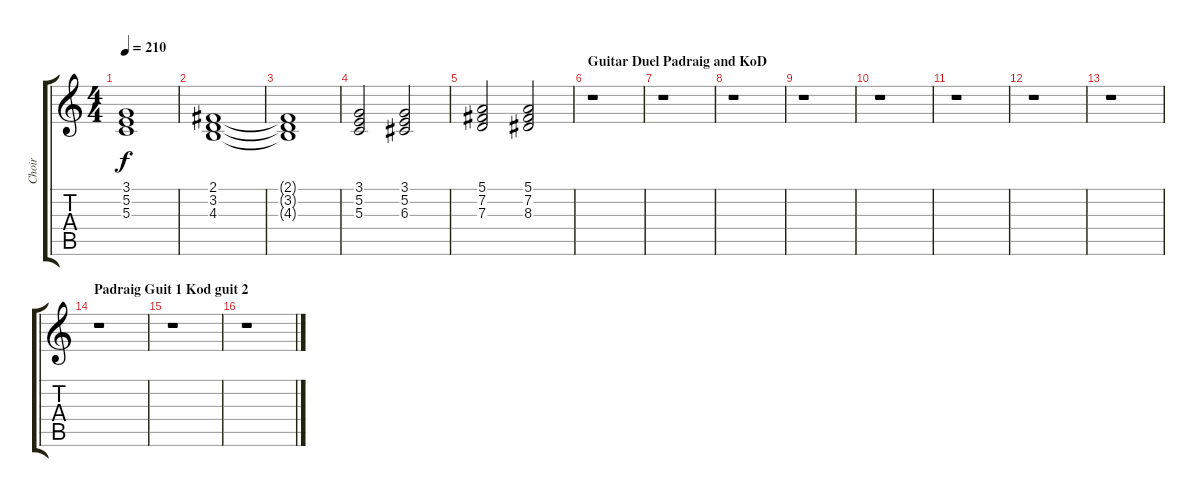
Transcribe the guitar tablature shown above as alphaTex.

\track ("Choir" "Choir") {instrument choiraahs}
\staff {score tabs}
\tuning (E4 B3 G3 D3 A2 E2) {hide}
\ts (4 4)
\tempo 210
\clef g2
\ks c
(3.1{t} 5.2{t} 5.3{t}).1{dy f} |
(2.1 3.2 4.3).1 |
(2.1{t} 3.2{t} 4.3{t}).1 |
(3.1 5.2 5.3).2 (3.1 5.2 6.3).2 |
(5.1 7.2 7.3).2 (5.1 7.2 8.3).2 |
\section ("" "Guitar Duel Padraig and KoD")
r.1 |
r.1 |
r.1 |
r.1 |
r.1 |
r.1 |
r.1 |
r.1 |
\section ("" "Padraig Guit 1 Kod guit 2")
r.1 |
r.1 |
r.1
